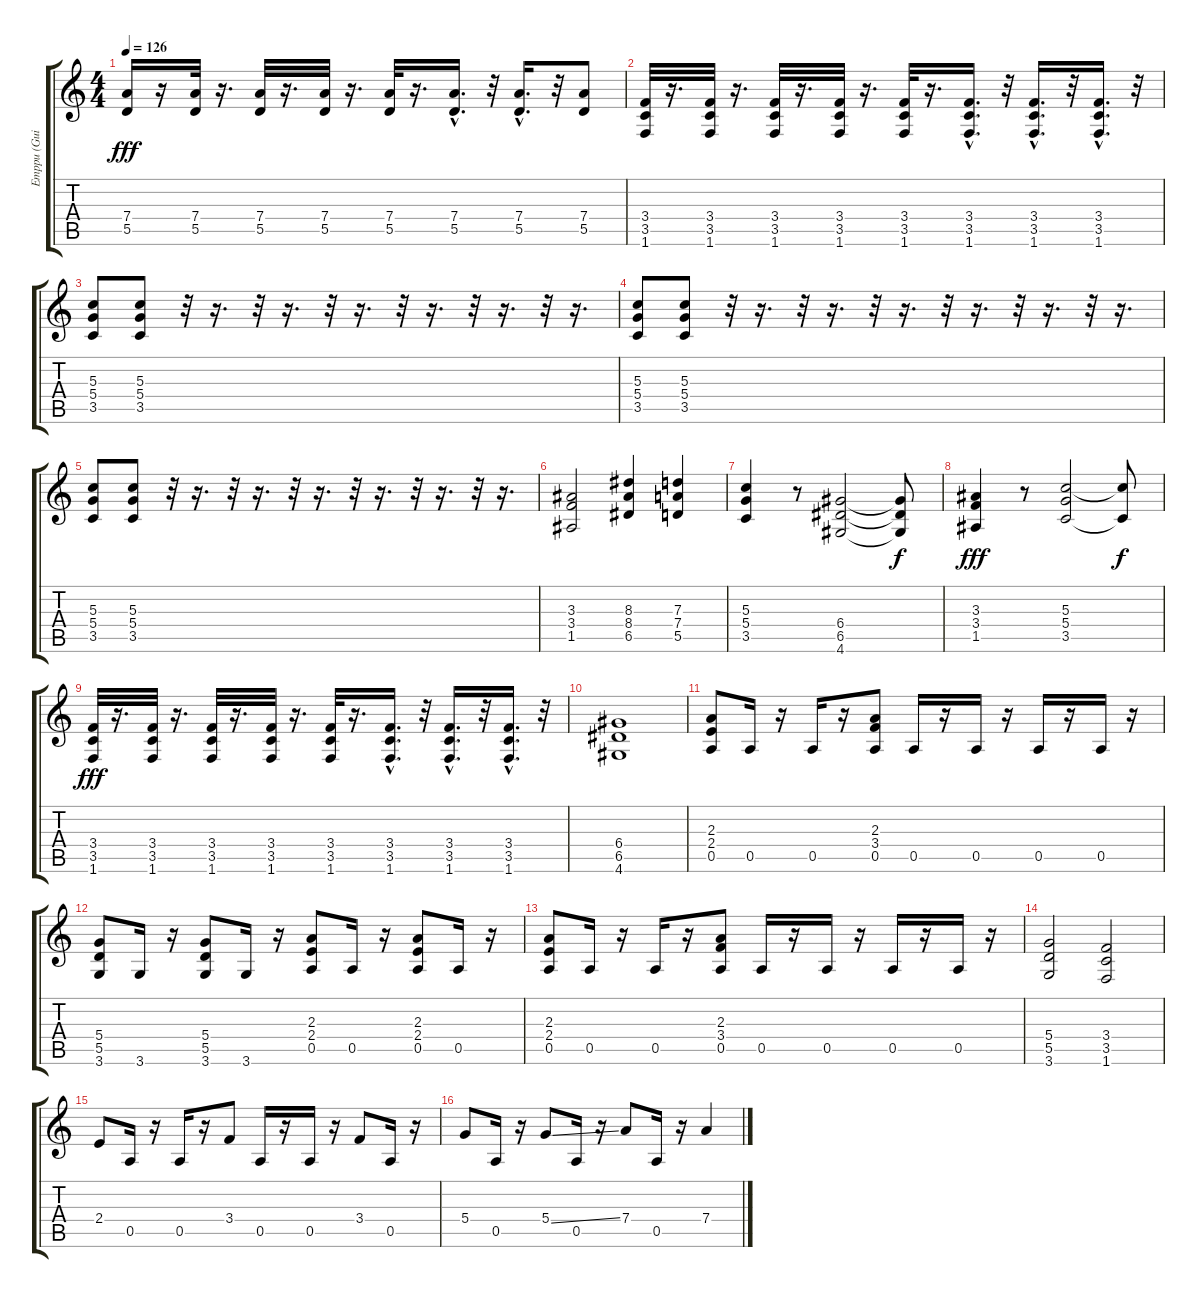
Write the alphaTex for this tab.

\track ("Emppu (Guitar)" "Emppu (Gui") {instrument distortionguitar}
\staff {score tabs}
\tuning (E4 B3 G3 D3 A2 E2) {hide}
\ts (4 4)
\tempo 126
\clef g2
\ks c
(7.4 5.5).16{dy fff} r.16 (7.4 5.5).32 r.16{d} (7.4 5.5).32 r.16{d} (7.4 5.5).32 r.16{d} (7.4 5.5).32 r.16{d} (7.4{hac} 5.5{hac}).16{d} r.32 (7.4{hac} 5.5{hac}).16{d} r.32 (7.4 5.5).8 |
(3.4 3.5 1.6).32 r.16{d} (3.4 3.5 1.6).32 r.16{d} (3.4 3.5 1.6).32 r.16{d} (3.4 3.5 1.6).32 r.16{d} (3.4 3.5 1.6).32 r.16{d} (3.4{hac} 3.5 1.6).16{d} r.32 (3.4{hac} 3.5{hac} 1.6{hac}).16{d} r.32 (3.4{hac} 3.5 1.6).16{d} r.32 |
(5.3 5.4 3.5).8 (5.3 5.4 3.5).8 r.32 r.16{d} r.32 r.16{d} r.32 r.16{d} r.32 r.16{d} r.32 r.16{d} r.32 r.16{d} |
(5.3 5.4 3.5).8 (5.3 5.4 3.5).8 r.32 r.16{d} r.32 r.16{d} r.32 r.16{d} r.32 r.16{d} r.32 r.16{d} r.32 r.16{d} |
(5.3 5.4 3.5).8 (5.3 5.4 3.5).8 r.32 r.16{d} r.32 r.16{d} r.32 r.16{d} r.32 r.16{d} r.32 r.16{d} r.32 r.16{d} |
(3.3 3.4 1.5).2 (8.3 8.4 6.5).4 (7.3 7.4 5.5).4 |
(5.3 5.4 3.5).4 r.8 (6.4 6.5 4.6).2 (6.4{t} 6.5{t} 4.6{t}).8{dy f} |
(3.3 3.4 1.5).4{dy fff} r.8 (5.3 5.4 3.5).2 (5.3{t} 3.5{t}).8{dy f} |
(3.4 3.5 1.6).32{dy fff} r.16{d} (3.4 3.5 1.6).32 r.16{d} (3.4 3.5 1.6).32 r.16{d} (3.4 3.5 1.6).32 r.16{d} (3.4 3.5 1.6).32 r.16{d} (3.4{hac} 3.5 1.6).16{d} r.32 (3.4{hac} 3.5{hac} 1.6{hac}).16{d} r.32 (3.4{hac} 3.5 1.6).16{d} r.32 |
(6.4 6.5 4.6).1 |
(2.3 2.4 0.5).8 0.5.16 r.16 0.5.16 r.16 (2.3 3.4 0.5).8 0.5.16 r.16 0.5.16 r.16 0.5.16 r.16 0.5.16 r.16 |
(5.4 5.5 3.6).8 3.6.16 r.16 (5.4 5.5 3.6).8 3.6.16 r.16 (2.3 2.4 0.5).8 0.5.16 r.16 (2.3 2.4 0.5).8 0.5.16 r.16 |
(2.3 2.4 0.5).8 0.5.16 r.16 0.5.16 r.16 (2.3 3.4 0.5).8 0.5.16 r.16 0.5.16 r.16 0.5.16 r.16 0.5.16 r.16 |
(5.4 5.5 3.6).2 (3.4 3.5 1.6).2 |
2.4.8 0.5.16 r.16 0.5.16 r.16 3.4.8 0.5.16 r.16 0.5.16 r.16 3.4.8 0.5.16 r.16 |
5.4.8 0.5.16 r.16 5.4{ss}.8 0.5.16 r.16 7.4.8 0.5.16 r.16 7.4{ss}.4
